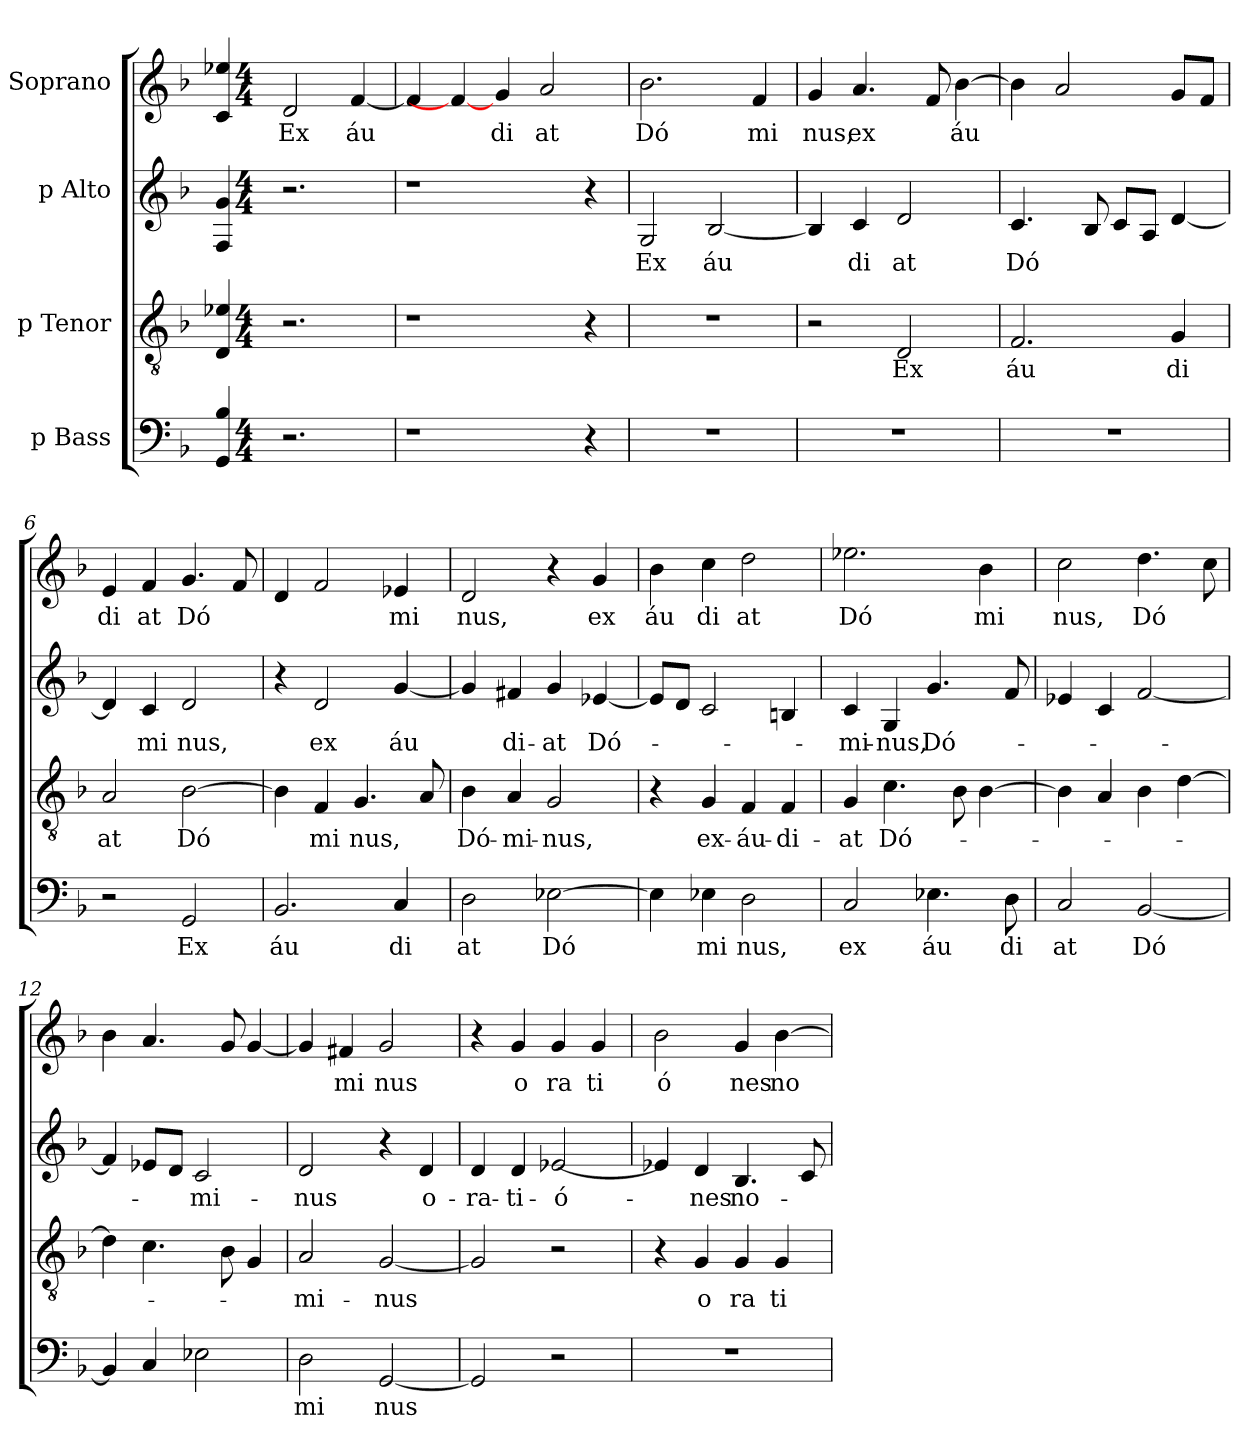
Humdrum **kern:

**kern	**text	**kern	**text	**kern	**text	**kern	**text
*part4	*part4	*part3	*part3	*part2	*part2	*part1	*part1
*staff4	*staff4	*staff3	*staff3	*staff2	*staff2	*staff1	*staff1
*I"p Bass	*	*I"p Tenor	*	*I"p Alto	*	*I"Soprano	*
!!LO:PB:g=z
*stria5	*	*stria5	*	*stria5	*	*stria5	*
*clefF4	*	*clefGv2	*	*clefG2	*	*clefG2	*
*k[b-]	*	*k[b-]	*	*k[b-]	*	*k[b-]	*
*F:	*	*F:	*	*F:	*	*F:	*
!!LO:REH:place=s3:a:B:fs=9:t=
=1	=1	=1	=1	=1	=1	=1	=1
4B-/ 4GG/	.	4e-X/ 4D/	.	4g/ 4F/	.	4ee-X/ 4c/	.
*M4/4	*	*M4/4	*	*M4/4	*	*M4/4	*
*met(c)	*	*met(c)	*	*met(c)	*	*met(c)	*
!	!	!	!	!	!	!	!LO:LY:b:cj
2.r	.	2.r	.	2.r	.	2d/	Ex
!	!	!	!	!	!	!	!LO:LY:b:cj
.	.	.	.	.	.	[<4f/	áu
=2	=2	=2	=2	=2	=2	=2	=2
1r	.	1r	.	1r	.	4f/]	.
.	.	.	.	.	.	4f/_	.
!	!	!	!	!	!	!	!LO:LY:b:cj
.	.	.	.	.	.	4g/	di
!	!	!	!	!	!	!	!LO:LY:b:cj
.	.	.	.	.	.	2a/	at
4r	.	4r	.	4r	.	.	.
=3	=3	=3	=3	=3	=3	=3	=3
!	!	!	!	!	!LO:LY:b:cj	!	!LO:LY:b:cj
1r	.	1r	.	2G/	Ex	2.b-\	Dó
!	!	!	!	!	!LO:LY:b:cj	!	!
.	.	.	.	[<2B-/	áu	.	.
!	!	!	!	!	!	!	!LO:LY:b:cj
.	.	.	.	.	.	4f/	mi
=4	=4	=4	=4	=4	=4	=4	=4
!	!	!	!	!	!	!	!LO:LY:b:cj
1r	.	2r	.	4B-/]	.	4g/	nus,
!	!	!	!	!	!LO:LY:b:cj	!	!LO:LY:b:cj
.	.	.	.	4c/	di	4.a/	ex
!	!	!	!LO:LY:b:cj	!	!LO:LY:b:cj	!	!
.	.	2D/	Ex	2d/	at	.	.
.	.	.	.	.	.	8f/	.
!	!	!	!	!	!	!	!LO:LY:b:cj
.	.	.	.	.	.	[>4b-\	áu
=5	=5	=5	=5	=5	=5	=5	=5
!	!	!	!LO:LY:b:cj	!	!LO:LY:b:cj	!	!
1r	.	2.F/	áu	4.c/	Dó	4b-\]	.
.	.	.	.	.	.	2a/	.
.	.	.	.	8B-/	.	.	.
.	.	.	.	8c/L	.	.	.
.	.	.	.	8A/J	.	.	.
!	!	!	!LO:LY:b:cj	!	!	!	!
.	.	4G/	di	[<4d/	.	8g/L	.
.	.	.	.	.	.	8f/J	.
=6	=6	=6	=6	=6	=6	=6	=6
!	!	!	!LO:LY:b:cj	!	!	!	!LO:LY:b:cj
2r	.	2A/	at	4d/]	.	4e/	di
!	!	!	!	!	!LO:LY:b:cj	!	!LO:LY:b:cj
.	.	.	.	4c/	mi	4f/	at
!	!LO:LY:b:cj	!	!LO:LY:b:cj	!	!LO:LY:b:cj	!	!LO:LY:b:cj
2GG/	Ex	[>2B-\	Dó	2d/	nus,	4.g/	Dó
.	.	.	.	.	.	8f/	.
=7	=7	=7	=7	=7	=7	=7	=7
!	!LO:LY:b:cj	!	!	!	!	!	!
2.BB-/	áu	4B-\]	.	4r	.	4d/	.
!	!	!	!LO:LY:b:cj	!	!LO:LY:b:cj	!	!
.	.	4F/	mi	2d/	ex	2f/	.
!	!	!	!LO:LY:b	!	!	!	!
.	.	4.G/	nus,	.	.	.	.
!	!LO:LY:b:cj	!	!	!	!LO:LY:b:cj	!	!LO:LY:b:cj
4C/	di	.	.	[>4g/	áu	4e-X/	mi
.	.	8A/	.	.	.	.	.
!!LO:LB:g=z
=8	=8	=8	=8	=8	=8	=8	=8
!	!LO:LY:b:cj	!	!LO:LY:b:cj	!	!	!	!LO:LY:b:cj
*	*	*^	*	*	*	*	*
2D\	at	4B-\	64ryy	Dó-	4g/]	.	2d/	nus,
.	.	.	2ryy	.	.	.	.	.
!	!	!	!	!LO:LY:b:cj	!	!LO:LY:b:cj	!	!
.	.	4A/	.	-mi-	4f#X/	di-	.	.
!	!LO:LY:b:cj	!	!	!LO:LY:b:cj	!	!LO:LY:b:cj	!	!
[>2E-X\	Dó	2G/	.	-nus,	4g/	-at	4r	.
.	.	.	4ryy	.	.	.	.	.
!	!	!	!	!	!	!LO:LY:b:cj	!	!LO:LY:b:cj
.	.	.	.	.	[<4e-X/	Dó-	4g/	ex
.	.	.	8...ryy	.	.	.	.	.
=9	=9	=9	=9	=9	=9	=9	=9	=9
!	!	!	!	!	!	!	!	!LO:LY:b:cj
*	*	*v	*v	*	*	*	*	*
4E-\]	.	4r	.	8e-/L]	.	4b-\	áu
.	.	.	.	8d/J	.	.	.
!	!LO:LY:b:cj	!	!LO:LY:b:cj	!	!	!	!LO:LY:b:cj
4E-X\	mi	4G/	ex-	2c/	.	4cc\	di
!	!LO:LY:b:cj	!	!LO:LY:b:cj	!	!	!	!LO:LY:b:cj
2D\	nus,	4F/	-áu-	.	.	2dd\	at
!	!	!	!LO:LY:b:cj	!	!	!	!
.	.	4F/	-di-	4Bn/	.	.	.
=10	=10	=10	=10	=10	=10	=10	=10
!	!LO:LY:b:cj	!	!LO:LY:b:cj	!	!LO:LY:b:cj	!	!LO:LY:b:cj
2C/	ex	4G/	-at	4c/	-mi-	2.ee-X\	Dó
!	!	!	!LO:LY:b:cj	!	!LO:LY:b:cj	!	!
.	.	4.c\	Dó-	4G/	-nus,	.	.
!	!LO:LY:b:cj	!	!	!	!LO:LY:b:cj	!	!
4.E-X\	áu	.	.	4.g/	Dó-	.	.
.	.	8B-\	.	.	.	.	.
!	!	!	!	!	!	!	!LO:LY:b:cj
.	.	[>4B-\	.	.	.	4b-\	mi
!	!LO:LY:b:cj	!	!	!	!	!	!
8D\	di	.	.	8f/	.	.	.
=11	=11	=11	=11	=11	=11	=11	=11
!	!LO:LY:b:cj	!	!	!	!	!	!LO:LY:b:cj
2C/	at	4B-\]	.	4e-X/	.	2cc\	nus,
.	.	4A/	.	4c/	.	.	.
!	!LO:LY:b:cj	!	!	!	!	!	!LO:LY:b:cj
[<2BB-/	Dó	4B-\	.	[<2f/	.	4.dd\	Dó
.	.	[>4d\	.	.	.	.	.
.	.	.	.	.	.	8cc\	.
=12	=12	=12	=12	=12	=12	=12	=12
4BB-/]	.	4d\]	.	4f/]	.	4b-\	.
4C/	.	4.c\	.	8e-X/L	.	4.a/	.
.	.	.	.	8d/J	.	.	.
!	!	!	!	!	!LO:LY:b:cj	!	!
2E-X\	.	.	.	2c/	-mi-	.	.
.	.	8B-\	.	.	.	8g/	.
.	.	4G/	.	.	.	[<4g/	.
=13	=13	=13	=13	=13	=13	=13	=13
!	!LO:LY:b:cj	!	!LO:LY:b:cj	!	!LO:LY:b:cj	!	!
2D\	mi	2A/	-mi-	2d/	-nus	4g/]	.
!	!	!	!	!	!	!	!LO:LY:b:cj
.	.	.	.	.	.	4f#X/	mi
!	!LO:LY:b:cj	!	!LO:LY:b:cj	!	!	!	!LO:LY:b:cj
[<2GG/	nus	[<2G/	-nus	4r	.	2g/	nus
!	!	!	!	!	!LO:LY:b:cj	!	!
.	.	.	.	4d/	o-	.	.
=14	=14	=14	=14	=14	=14	=14	=14
!	!	!	!	!	!LO:LY:b:cj	!	!
2GG/]	.	2G/]	.	4d/	-ra-	4r	.
!	!	!	!	!	!LO:LY:b:cj	!	!LO:LY:b:cj
.	.	.	.	4d/	-ti-	4g/	o
!	!	!	!	!	!LO:LY:b:cj	!	!LO:LY:b:cj
2r	.	2r	.	[>2e-X/	-ó-	4g/	ra
!	!	!	!	!	!	!	!LO:LY:b:cj
.	.	.	.	.	.	4g/	ti
!!LO:LB:g=z
=15	=15	=15	=15	=15	=15	=15	=15
!	!	!	!	!	!	!	!LO:LY:b:cj
1r	.	4r	.	4e-X/]	.	2b-\	ó
!	!	!	!LO:LY:b:cj	!	!LO:LY:b:cj	!	!
.	.	4G/	o	4d/	-nes	.	.
!	!	!	!LO:LY:b:cj	!	!LO:LY:b:cj	!	!LO:LY:b:cj
.	.	4G/	ra	4.B-/	no-	4g/	nes
!	!	!	!LO:LY:b:cj	!	!	!	!LO:LY:b:cj
.	.	4G/	ti	.	.	[>4b-\	no
.	.	.	.	8c/	.	.	.
=	=	=	=	=	=	=	=
*-	*-	*-	*-	*-	*-	*-	*-
